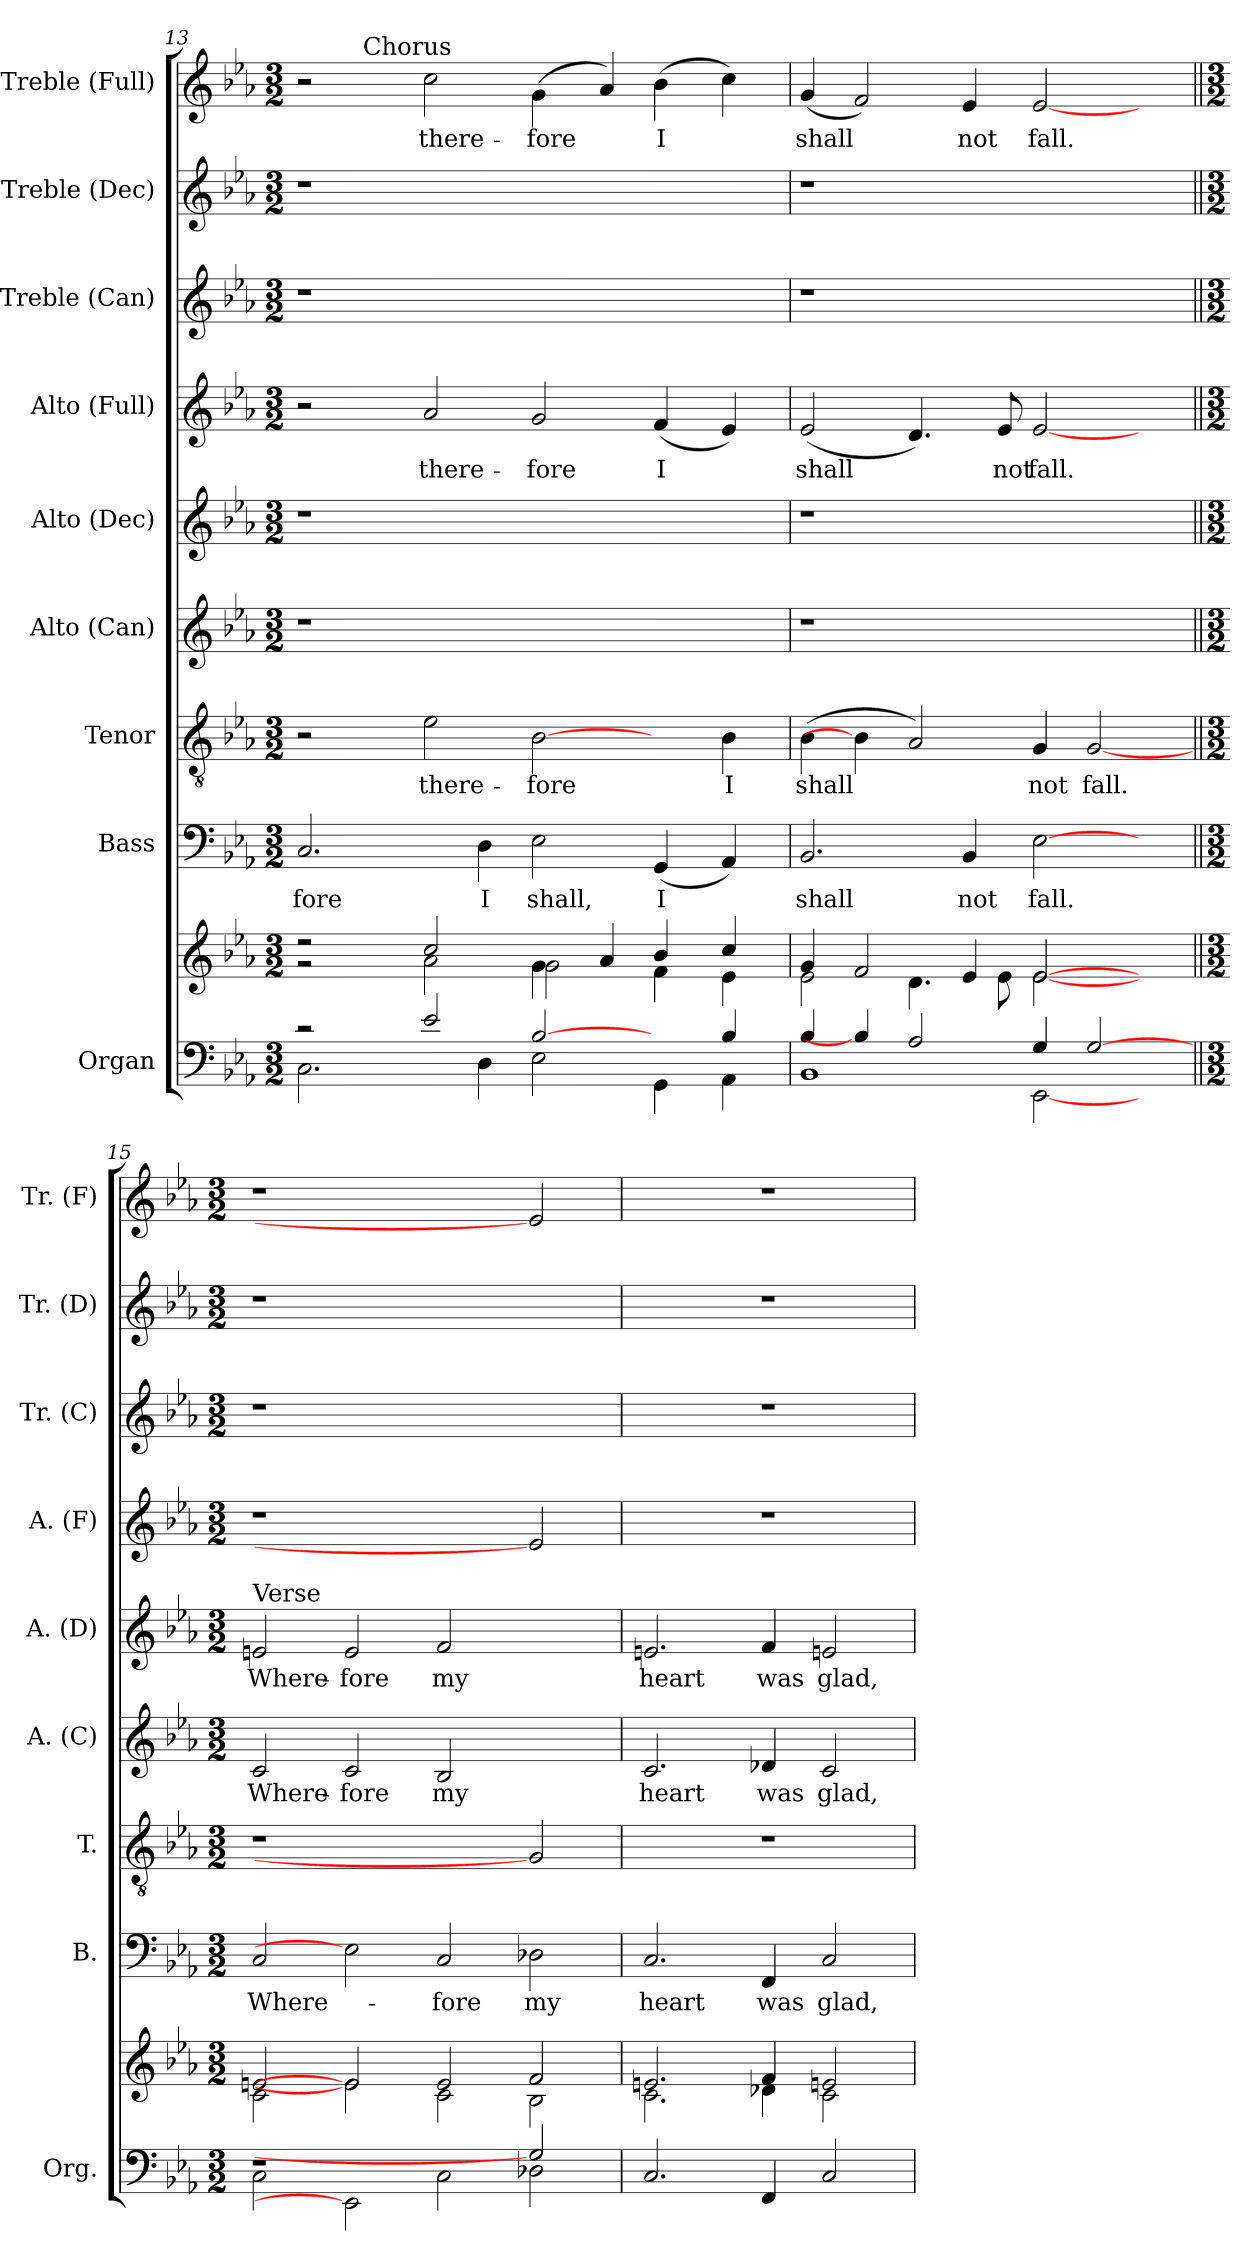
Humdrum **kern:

**kern	**kern	**kern	**text	**kern	**text	**kern	**text	**kern	**text	**kern	**text	**kern	**kern	**kern	**text
*part9	*part9	*part8	*part8	*part7	*part7	*part6	*part6	*part5	*part5	*part4	*part4	*part3	*part2	*part1	*part1
*staff10	*staff9	*staff8	*staff8	*staff7	*staff7	*staff6	*staff6	*staff5	*staff5	*staff4	*staff4	*staff3	*staff2	*staff1	*staff1
*I"Organ	*	*I"Bass	*	*I"Tenor	*	*I"Alto (Can)	*	*I"Alto (Dec)	*	*I"Alto (Full)	*	*I"Treble (Can)	*I"Treble (Dec)	*I"Treble (Full)	*
*I'Org.	*	*I'B.	*	*I'T.	*	*I'A. (C)	*	*I'A. (D)	*	*I'A. (F)	*	*I'Tr. (C)	*I'Tr. (D)	*I'Tr. (F)	*
*clefF4	*clefG2	*clefF4	*	*clefGv2	*	*clefG2	*	*clefG2	*	*clefG2	*	*clefG2	*clefG2	*clefG2	*
*	*	*	*	*ITrd7c12	*	*	*	*	*	*	*	*	*	*	*
*k[b-e-a-]	*k[b-e-a-]	*k[b-e-a-]	*	*k[b-e-a-]	*	*k[b-e-a-]	*	*k[b-e-a-]	*	*k[b-e-a-]	*	*k[b-e-a-]	*k[b-e-a-]	*k[b-e-a-]	*
*E-:	*E-:	*E-:	*	*E-:	*	*E-:	*	*E-:	*	*E-:	*	*E-:	*E-:	*E-:	*
*M3/2	*M3/2	*M3/2	*	*M3/2	*	*M3/2	*	*M3/2	*	*M3/2	*	*M3/2	*M3/2	*M3/2	*
=13	=13	=13	=13	=13	=13	=13	=13	=13	=13	=13	=13	=13	=13	=13	=13
*^	*^	*	*	*	*	*	*	*	*	*	*	*	*	*	*
!	!	!	!	!	!LO:LY:b:color=#000000	!	!	!LO:N:vis=1	!	!LO:N:vis=1	!	!	!	!LO:N:vis=1	!LO:N:vis=1	!	!
*	*	*	*	*	*	*	*	*	*	*	*	*	*	*	*	*^	*
2r	2.Ci\	2r	2r	2.Ci/	-fore	2r	.	1.r	.	1.r	.	2r	.	1.r	1.r	2r	8ryy	.
.	.	.	.	.	.	.	.	.	.	.	.	.	.	.	.	.	16ryy	.
.	.	.	.	.	.	.	.	.	.	.	.	.	.	.	.	.	128ryy	.
!	!	!	!	!	!	!	!	!	!	!	!	!	!	!	!	!	!LO:TX:a:t=Chorus	!
.	.	.	.	.	.	.	.	.	.	.	.	.	.	.	.	.	1ryy	.
!	!	!	!	!	!	!	!LO:LY:b:color=#000000	!	!	!	!	!	!	!	!	!	!	!
!	!	!	!	!	!	!	!	!	!	!	!	!	!LO:LY:b:color=#000000	!	!	!	!	!
!	!	!	!	!	!	!	!	!	!	!	!	!	!	!	!	!	!	!LO:LY:b:color=#000000
2e-i/	.	2cci/	2a-i\	.	.	2E-i\	there-	.	.	.	.	2a-i/	there-	.	.	2cci\	.	there-
!	!	!	!	!	!LO:LY:b:color=#000000	!	!	!	!	!	!	!	!	!	!	!	!	!
.	4Di\	.	.	4Di\	I	.	.	.	.	.	.	.	.	.	.	.	.	.
!	!	!	!	!	!LO:LY:b:color=#000000	!	!	!	!	!	!	!	!	!	!	!	!	!
!	!	!	!	!	!	!	!LO:LY:b:color=#000000	!	!	!	!	!	!	!	!	!	!	!
!	!	!	!	!	!	!	!	!	!	!	!	!	!LO:LY:b:color=#000000	!	!	!	!	!
!	!	!	!	!	!	!	!	!	!	!	!	!	!	!	!	!	!	!LO:LY:b:color=#000000
[2B-i/	2E-i\	4gi\	2gi\	2E-i\	shall,	[2BB-i\	-fore	.	.	.	.	2gi/	-fore	.	.	(4gi\	.	-fore
.	.	.	.	.	.	.	.	.	.	.	.	.	.	.	.	.	2ryy	.
.	.	4a-i/	.	.	.	.	.	.	.	.	.	.	.	.	.	4a-i/)	.	.
!	!	!	!	!	!LO:LY:b:color=#000000	!	!	!	!	!	!	!	!	!	!	!	!	!
!	!	!	!	!	!	!	!	!	!	!	!	!	!LO:LY:b:color=#000000	!	!	!	!	!
!	!	!	!	!	!	!	!	!	!	!	!	!	!	!	!	!	!	!LO:LY:b:color=#000000
4ryy	4GGi\	4b-i/	4fi\	(4GGi/	I	4ryy	.	2ryy	.	2ryy	.	(4fi/	I	2ryy	2ryy	(4b-i\	.	I
.	.	.	.	.	.	.	.	.	.	.	.	.	.	.	.	.	4ryy	.
!	!	!	!	!	!	!	!LO:LY:b:color=#000000	!	!	!	!	!	!	!	!	!	!	!
4B-i/	4AA-i\	4cci/	4e-i\	4AA-i/)	.	4BB-i\	I	.	.	.	.	4e-i/)	.	.	.	4cci\)	.	.
.	.	.	.	.	.	.	.	.	.	.	.	.	.	.	.	.	32..ryy	.
*	*	*	*	*	*	*	*	*	*	*	*	*	*	*	*	*v	*v	*
=14	=14	=14	=14	=14	=14	=14	=14	=14	=14	=14	=14	=14	=14	=14	=14	=14	=14
*	*	*	*	*	*	*	*	*	*	*	*	*	*	*	*	*^	*
!	!	!	!	!	!LO:LY:b:color=#000000	!	!	!	!	!	!	!	!	!	!	!	!	!
*	*	*	*	*	*	*	*	*	*	*	*	*	*	*	*	*v	*v	*
*	*	*	*	*	*	*	*	*	*	*	*	*	*	*	*	*^	*
!	!	!	!	!	!	!	!LO:LY:b:color=#000000	!LO:N:vis=1	!	!LO:N:vis=1	!	!	!	!	!	!	!	!
*	*	*	*	*	*	*	*	*	*	*	*	*	*	*	*	*v	*v	*
*	*	*	*	*	*	*	*	*	*	*	*	*	*	*	*	*^	*
!	!	!	!	!	!	!	!	!	!	!	!	!	!LO:LY:b:color=#000000	!LO:N:vis=1	!LO:N:vis=1	!	!	!
*	*	*	*	*	*	*	*	*	*	*	*	*	*	*	*	*v	*v	*
*	*	*	*	*	*	*	*	*	*	*	*	*	*	*	*	*^	*
!	!	!	!	!	!	!	!	!	!	!	!	!	!	!	!	!	!	!LO:LY:b:color=#000000
*	*	*	*	*	*	*	*	*	*	*	*	*	*	*	*	*v	*v	*
4B-i/	1BB-i	4gi/	2e-i\	2.BB-i/	shall	(4BB-i\	shall	1.r	.	1.r	.	(2e-i/	shall	1.r	1.r	(4gi/	shall
4B-i/]	.	2fi/	.	.	.	4BB-i\]	.	.	.	.	.	.	.	.	.	2fi/)	.
2A-i/	.	.	4.di\	.	.	2AA-i/)	.	.	.	.	.	4.di/)	.	.	.	.	.
!	!	!	!	!	!LO:LY:b:color=#000000	!	!	!	!	!	!	!	!	!	!	!	!
!	!	!	!	!	!	!	!	!	!	!	!	!	!	!	!	!	!LO:LY:b:color=#000000
.	.	4e-i/	.	4BB-i/	not	.	.	.	.	.	.	.	.	.	.	4e-i/	not
!	!	!	!	!	!	!	!	!	!	!	!	!	!LO:LY:b:color=#000000	!	!	!	!
.	.	.	8e-i\	.	.	.	.	.	.	.	.	8e-i/	not	.	.	.	.
!	!	!	!	!	!LO:LY:b:color=#000000	!	!	!	!	!	!	!	!	!	!	!	!
!	!	!	!	!	!	!	!LO:LY:b:color=#000000	!	!	!	!	!	!	!	!	!	!
!	!	!	!	!	!	!	!	!	!	!	!	!	!LO:LY:b:color=#000000	!	!	!	!
!	!	!	!	!	!	!	!	!	!	!	!	!	!	!	!	!	!LO:LY:b:color=#000000
4Gi/	[2EE-i	[2e-i	[2e-i	[2E-i	fall.	4GGi/	not	.	.	.	.	[2e-i	fall.	.	.	[2e-i	fall.
!	!	!	!	!	!	!	!LO:LY:b:color=#000000	!	!	!	!	!	!	!	!	!	!
[2Gi	.	.	.	.	.	[2GGi	fall.	.	.	.	.	.	.	.	.	.	.
.	4ryy	4ryy	4ryy	4ryy	.	.	.	4ryy	.	4ryy	.	4ryy	.	4ryy	4ryy	4ryy	.
!!LO:LB:g=z
=15||	=15||	=15||	=15||	=15||	=15||	=15||	=15||	=15||	=15||	=15||	=15||	=15||	=15||	=15||	=15||	=15||	=15||
*M3/2	*	*M3/2	*	*M3/2	*	*M3/2	*	*M3/2	*	*M3/2	*	*M3/2	*	*M3/2	*M3/2	*M3/2	*
!LO:N:vis=1	!	!	!	!	!	!	!	!	!	!	!	!	!	!	!	!	!
!	!	!	!	!	!LO:LY:b:color=#000000	!LO:N:vis=1	!	!	!	!	!	!	!	!	!	!	!
!	!	!	!	!	!	!	!	!	!LO:LY:b:color=#000000	!	!	!	!	!	!	!	!
!	!	!	!	!	!	!	!	!	!	!LO:TX:a:t=Verse	!	!	!	!	!	!	!
!	!	!	!	!	!	!	!	!	!	!	!LO:LY:b:color=#000000	!LO:N:vis=1	!	!LO:N:vis=1	!LO:N:vis=1	!LO:N:vis=1	!
1.r	2Ci\	2eni/	2ci\	2Ci/	Where-	1.r	.	2ci/	Where-	2eni/	Where-	1.r	.	1.r	1.r	1.r	.
!	!	!	!	!	!	!	!	!	!LO:LY:b:color=#000000	!	!	!	!	!	!	!	!
!	!	!	!	!	!	!	!	!	!	!	!LO:LY:b:color=#000000	!	!	!	!	!	!
.	2EE-i]	2e-i]	2e-i]	2E-i]	.	.	.	2ci/	-fore	2ei/	-fore	.	.	.	.	.	.
!	!	!	!	!	!LO:LY:b:color=#000000	!	!	!	!	!	!	!	!	!	!	!	!
!	!	!	!	!	!	!	!	!	!LO:LY:b:color=#000000	!	!	!	!	!	!	!	!
!	!	!	!	!	!	!	!	!	!	!	!LO:LY:b:color=#000000	!	!	!	!	!	!
.	2Ci\	2ei/	2ci\	2Ci/	-fore	.	.	2B-i/	my	2fi/	my	.	.	.	.	.	.
!	!	!	!	!	!LO:LY:b:color=#000000	!	!	!	!	!	!	!	!	!	!	!	!
2Gi]	2D-Xi\	2fi/	2B-i\	2D-Xi\	my	2GGi]	.	2ryy	.	2ryy	.	2e-i]	.	2ryy	2ryy	2e-i]	.
*v	*v	*	*	*	*	*	*	*	*	*	*	*	*	*	*	*	*
=16	=16	=16	=16	=16	=16	=16	=16	=16	=16	=16	=16	=16	=16	=16	=16	=16
*^	*	*	*	*	*	*	*	*	*	*	*	*	*	*	*	*
!	!	!	!	!	!LO:LY:b:color=#000000	!LO:N:vis=1	!	!	!	!	!	!	!	!	!	!	!
*v	*v	*	*	*	*	*	*	*	*	*	*	*	*	*	*	*	*
*^	*	*	*	*	*	*	*	*	*	*	*	*	*	*	*	*
!	!	!	!	!	!	!	!	!	!LO:LY:b:color=#000000	!	!	!	!	!	!	!	!
*v	*v	*	*	*	*	*	*	*	*	*	*	*	*	*	*	*	*
*^	*	*	*	*	*	*	*	*	*	*	*	*	*	*	*	*
!	!	!	!	!	!	!	!	!	!	!	!LO:LY:b:color=#000000	!LO:N:vis=1	!	!LO:N:vis=1	!LO:N:vis=1	!LO:N:vis=1	!
*v	*v	*	*	*	*	*	*	*	*	*	*	*	*	*	*	*	*
2.Ci/	2.eni/	2.ci\	2.Ci/	heart	1.r	.	2.ci/	heart	2.eni/	heart	1.r	.	1.r	1.r	1.r	.
!	!	!	!	!LO:LY:b:color=#000000	!	!	!	!	!	!	!	!	!	!	!	!
!	!	!	!	!	!	!	!	!LO:LY:b:color=#000000	!	!	!	!	!	!	!	!
!	!	!	!	!	!	!	!	!	!	!LO:LY:b:color=#000000	!	!	!	!	!	!
4FFi/	4fi/	4d-Xi\	4FFi/	was	.	.	4d-Xi/	was	4fi/	was	.	.	.	.	.	.
!	!	!	!	!LO:LY:b:color=#000000	!	!	!	!	!	!	!	!	!	!	!	!
!	!	!	!	!	!	!	!	!LO:LY:b:color=#000000	!	!	!	!	!	!	!	!
!	!	!	!	!	!	!	!	!	!	!LO:LY:b:color=#000000	!	!	!	!	!	!
2Ci/	2eni/	2ci\	2Ci/	glad,	.	.	2ci/	glad,	2eni/	glad,	.	.	.	.	.	.
*	*v	*v	*	*	*	*	*	*	*	*	*	*	*	*	*	*
=	=	=	=	=	=	=	=	=	=	=	=	=	=	=	=
*-	*-	*-	*-	*-	*-	*-	*-	*-	*-	*-	*-	*-	*-	*-	*-
